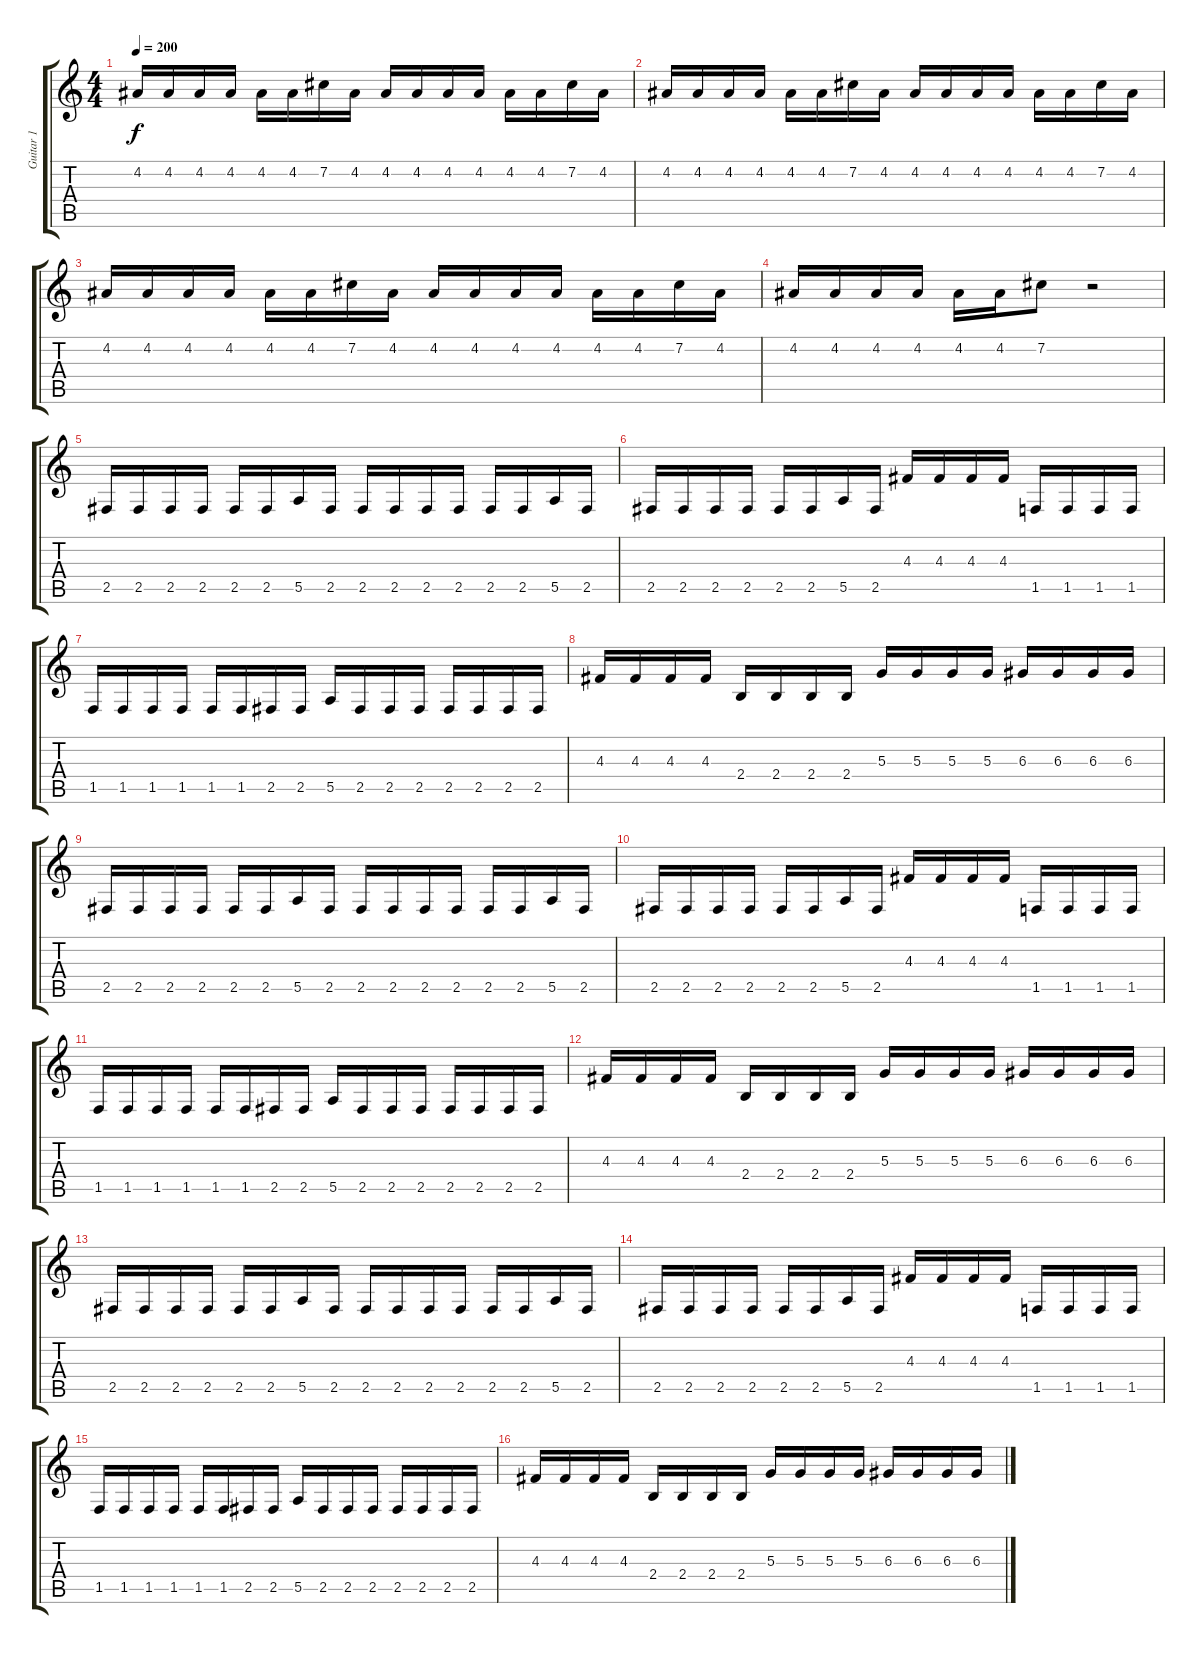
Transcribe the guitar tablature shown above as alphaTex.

\track ("Guitar 1" "Guitar 1") {instrument distortionguitar}
\staff {score tabs}
\tuning (B3 Gb3 D3 A2 E2 B1) {hide}
\ts (4 4)
\tempo 200
\clef g2
\ks c
4.2.16{dy f instrument distortionguitar} 4.2.16 4.2.16 4.2.16 4.2.16 4.2.16 7.2.16 4.2.16 4.2.16 4.2.16 4.2.16 4.2.16 4.2.16 4.2.16 7.2.16 4.2.16 |
4.2.16 4.2.16 4.2.16 4.2.16 4.2.16 4.2.16 7.2.16 4.2.16 4.2.16 4.2.16 4.2.16 4.2.16 4.2.16 4.2.16 7.2.16 4.2.16 |
4.2.16 4.2.16 4.2.16 4.2.16 4.2.16 4.2.16 7.2.16 4.2.16 4.2.16 4.2.16 4.2.16 4.2.16 4.2.16 4.2.16 7.2.16 4.2.16 |
4.2.16 4.2.16 4.2.16 4.2.16 4.2.16 4.2.16 7.2.8 r.2 |
2.5.16 2.5.16 2.5.16 2.5.16 2.5.16 2.5.16 5.5.16 2.5.16 2.5.16 2.5.16 2.5.16 2.5.16 2.5.16 2.5.16 5.5.16 2.5.16 |
2.5.16 2.5.16 2.5.16 2.5.16 2.5.16 2.5.16 5.5.16 2.5.16 4.3.16 4.3.16 4.3.16 4.3.16 1.5.16 1.5.16 1.5.16 1.5.16 |
1.5.16 1.5.16 1.5.16 1.5.16 1.5.16 1.5.16 2.5.16 2.5.16 5.5.16 2.5.16 2.5.16 2.5.16 2.5.16 2.5.16 2.5.16 2.5.16 |
4.3.16 4.3.16 4.3.16 4.3.16 2.4.16 2.4.16 2.4.16 2.4.16 5.3.16 5.3.16 5.3.16 5.3.16 6.3.16 6.3.16 6.3.16 6.3.16 |
2.5.16 2.5.16 2.5.16 2.5.16 2.5.16 2.5.16 5.5.16 2.5.16 2.5.16 2.5.16 2.5.16 2.5.16 2.5.16 2.5.16 5.5.16 2.5.16 |
2.5.16 2.5.16 2.5.16 2.5.16 2.5.16 2.5.16 5.5.16 2.5.16 4.3.16 4.3.16 4.3.16 4.3.16 1.5.16 1.5.16 1.5.16 1.5.16 |
1.5.16 1.5.16 1.5.16 1.5.16 1.5.16 1.5.16 2.5.16 2.5.16 5.5.16 2.5.16 2.5.16 2.5.16 2.5.16 2.5.16 2.5.16 2.5.16 |
4.3.16 4.3.16 4.3.16 4.3.16 2.4.16 2.4.16 2.4.16 2.4.16 5.3.16 5.3.16 5.3.16 5.3.16 6.3.16 6.3.16 6.3.16 6.3.16 |
2.5.16 2.5.16 2.5.16 2.5.16 2.5.16 2.5.16 5.5.16 2.5.16 2.5.16 2.5.16 2.5.16 2.5.16 2.5.16 2.5.16 5.5.16 2.5.16 |
2.5.16 2.5.16 2.5.16 2.5.16 2.5.16 2.5.16 5.5.16 2.5.16 4.3.16 4.3.16 4.3.16 4.3.16 1.5.16 1.5.16 1.5.16 1.5.16 |
1.5.16 1.5.16 1.5.16 1.5.16 1.5.16 1.5.16 2.5.16 2.5.16 5.5.16 2.5.16 2.5.16 2.5.16 2.5.16 2.5.16 2.5.16 2.5.16 |
4.3.16 4.3.16 4.3.16 4.3.16 2.4.16 2.4.16 2.4.16 2.4.16 5.3.16 5.3.16 5.3.16 5.3.16 6.3.16 6.3.16 6.3.16 6.3.16
